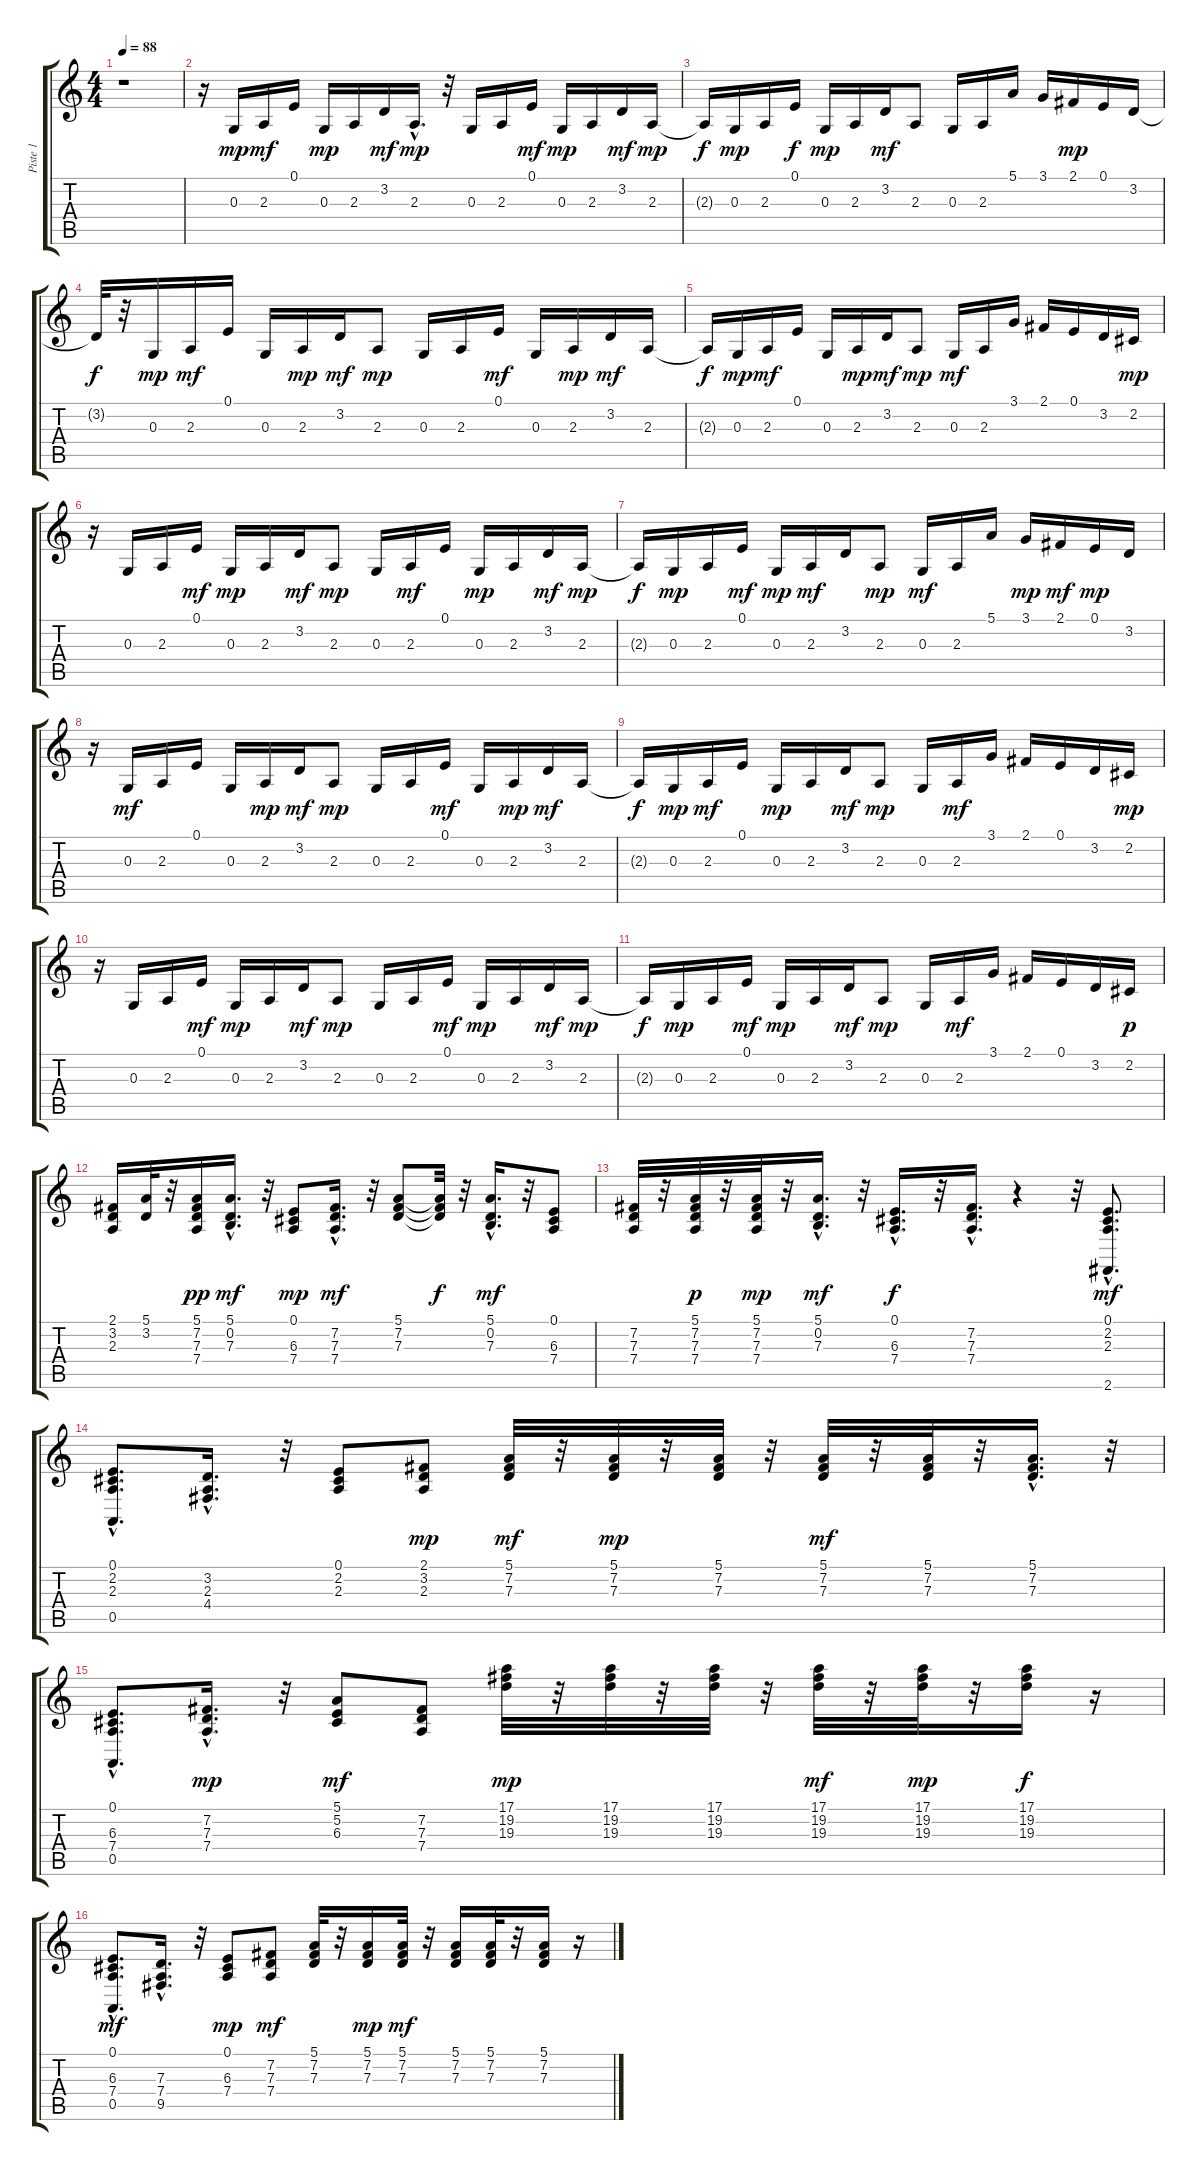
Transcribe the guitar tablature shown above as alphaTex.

\track ("Piste 1" "Piste 1") {instrument electricgrandpiano}
\staff {score tabs}
\tuning (E4 B3 G3 D3 A2 E2) {hide}
\ts (4 4)
\tempo 88
\clef g2
\ks c
r.1{dy mp instrument electricgrandpiano} |
r.16 0.3.16 2.3.16{dy mf} 0.1.16 0.3.16{dy mp} 2.3.16 3.2.16{dy mf} 2.3{hac}.16{d dy mp} r.32 0.3.16 2.3.16 0.1.16{dy mf} 0.3.16{dy mp} 2.3.16 3.2.16{dy mf} 2.3.16{dy mp} |
2.3{t}.16{dy f} 0.3.16{dy mp} 2.3.16 0.1.16{dy f} 0.3.16{dy mp} 2.3.16 3.2.16{dy mf} 2.3.8 0.3.16 2.3.16 5.1.16 3.1.16 2.1.16{dy mp} 0.1.16 3.2.16 |
3.2{t}.32{dy f} r.32 0.3.16{dy mp} 2.3.16{dy mf} 0.1.16 0.3.16 2.3.16{dy mp} 3.2.16{dy mf} 2.3.8{dy mp} 0.3.16 2.3.16 0.1.16{dy mf} 0.3.16 2.3.16{dy mp} 3.2.16{dy mf} 2.3.16 |
2.3{t}.16{dy f} 0.3.16{dy mp} 2.3.16{dy mf} 0.1.16 0.3.16 2.3.16{dy mp} 3.2.16{dy mf} 2.3.8{dy mp} 0.3.16{dy mf} 2.3.16 3.1.16 2.1.16 0.1.16 3.2.16 2.2.16{dy mp} |
r.16 0.3.16 2.3.16 0.1.16{dy mf} 0.3.16{dy mp} 2.3.16 3.2.16{dy mf} 2.3.8{dy mp} 0.3.16 2.3.16{dy mf} 0.1.16 0.3.16{dy mp} 2.3.16 3.2.16{dy mf} 2.3.16{dy mp} |
2.3{t}.16{dy f} 0.3.16{dy mp} 2.3.16 0.1.16{dy mf} 0.3.16{dy mp} 2.3.16{dy mf} 3.2.16 2.3.8{dy mp} 0.3.16{dy mf} 2.3.16 5.1.16 3.1.16{dy mp} 2.1.16{dy mf} 0.1.16{dy mp} 3.2.16 |
r.16 0.3.16{dy mf} 2.3.16 0.1.16 0.3.16 2.3.16{dy mp} 3.2.16{dy mf} 2.3.8{dy mp} 0.3.16 2.3.16 0.1.16{dy mf} 0.3.16 2.3.16{dy mp} 3.2.16{dy mf} 2.3.16 |
2.3{t}.16{dy f} 0.3.16{dy mp} 2.3.16{dy mf} 0.1.16 0.3.16{dy mp} 2.3.16 3.2.16{dy mf} 2.3.8{dy mp} 0.3.16 2.3.16{dy mf} 3.1.16 2.1.16 0.1.16 3.2.16 2.2.16{dy mp} |
r.16 0.3.16 2.3.16 0.1.16{dy mf} 0.3.16{dy mp} 2.3.16 3.2.16{dy mf} 2.3.8{dy mp} 0.3.16 2.3.16 0.1.16{dy mf} 0.3.16{dy mp} 2.3.16 3.2.16{dy mf} 2.3.16{dy mp} |
2.3{t}.16{dy f} 0.3.16{dy mp} 2.3.16 0.1.16{dy mf} 0.3.16{dy mp} 2.3.16 3.2.16{dy mf} 2.3.8{dy mp} 0.3.16 2.3.16{dy mf} 3.1.16 2.1.16 0.1.16 3.2.16 2.2.16{dy p} |
(2.1 3.2 2.3).16 (5.1 3.2).32 r.32 (5.1 7.2 7.3 7.4).16{dy pp} (5.1{hac} 0.2{hac} 7.3{hac}).16{d dy mf} r.32 (0.1 6.3 7.4).8{dy mp} (7.2{hac} 7.3{hac} 7.4{hac}).16{d dy mf} r.32 (5.1 7.2 7.3).8 (5.1{t} 7.2{t} 7.3{t}).32{dy f} r.32 (5.1{hac} 0.2{hac} 7.3{hac}).16{d dy mf} r.32 (0.1 6.3 7.4).8 |
(7.2 7.3 7.4).32 r.32 (5.1 7.2 7.3 7.4).32{dy p} r.32 (5.1 7.2 7.3 7.4).32{dy mp} r.32 (5.1{hac} 0.2{hac} 7.3{hac}).16{d dy mf} r.32 (0.1{hac} 6.3{hac} 7.4{hac}).16{d dy f} r.32 (7.2{hac} 7.3{hac} 7.4{hac}).16{d} r.4 r.32 (0.1{hac} 2.2{hac} 2.3{hac} 2.6{hac}).8{d dy mf} |
(0.1{hac} 2.2{hac} 2.3{hac} 0.5{hac}).8{d} (3.2{hac} 2.3{hac} 4.4{hac}).16{d} r.32 (0.1 2.2 2.3).8 (2.1 3.2 2.3).8{dy mp} (5.1 7.2 7.3).32{dy mf} r.32 (5.1 7.2 7.3).32{dy mp} r.32 (5.1 7.2 7.3).32 r.32 (5.1 7.2 7.3).32{dy mf} r.32 (5.1 7.2 7.3).32 r.32 (5.1{hac} 7.2{hac} 7.3{hac}).16{d} r.32 |
(0.1{hac} 6.3{hac} 7.4{hac} 0.5{hac}).8{d} (7.2{hac} 7.3{hac} 7.4{hac}).16{d dy mp} r.32 (5.1 5.2 6.3).8{dy mf} (7.2 7.3 7.4).8 (17.1 19.2 19.3).32{dy mp} r.32 (17.1 19.2 19.3).32 r.32 (17.1 19.2 19.3).32 r.32 (17.1 19.2 19.3).32{dy mf} r.32 (17.1 19.2 19.3).32{dy mp} r.32 (17.1 19.2 19.3).16{dy f} r.16 |
(0.1{hac} 6.3{hac} 7.4{hac} 0.5{hac}).8{d dy mf} (7.3{hac} 7.4{hac} 9.5{hac}).16{d} r.32 (0.1 6.3 7.4).8{dy mp} (7.2 7.3 7.4).8{dy mf} (5.1 7.2 7.3).32 r.32 (5.1 7.2 7.3).16{dy mp} (5.1 7.2 7.3).32{dy mf} r.32 (5.1 7.2 7.3).16 (5.1 7.2 7.3).32 r.32 (5.1 7.2 7.3).16 r.16
